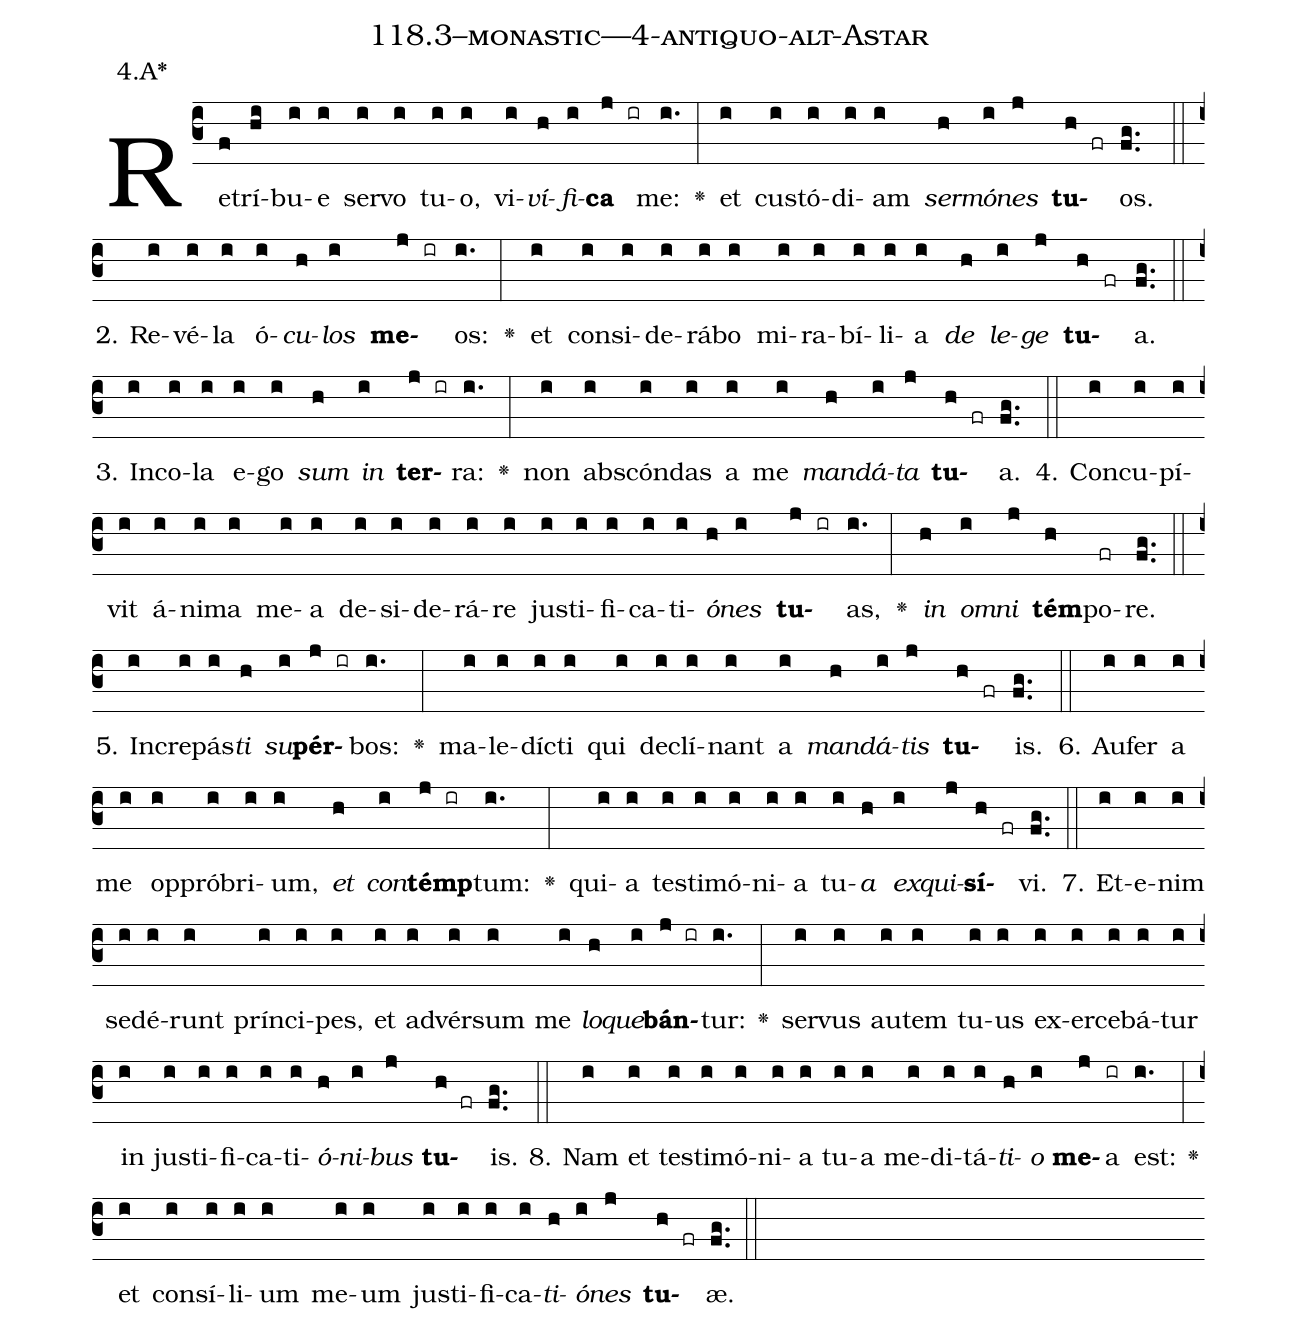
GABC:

name: 118.3--monastic---4-antiquo-alt-Astar;
annotation: 4.A*;
%%
(c3)Re(f)trí(hi)bu(i)e(i) ser(i)vo(i) tu(i)o,(i) vi(i)<i>ví</i>(h)<i>fi</i>(i)<b>ca</b>(j ir) me:(i.) <v>\greheightstar</v>(:) et(i) cus(i)tó(i)di(i)am(i) <i>ser</i>(h)<i>mó</i>(i)<i>nes</i>(j) <b>tu</b>(h fr)os.(fg..) (::)
2. Re(i)vé(i)la(i) ó(i)<i>cu</i>(h)<i>los</i>(i) <b>me</b>(j ir)os:(i.) <v>\greheightstar</v>(:) et(i) con(i)si(i)de(i)rá(i)bo(i) mi(i)ra(i)bí(i)li(i)a(i) <i>de</i>(h) <i>le</i>(i)<i>ge</i>(j) <b>tu</b>(h fr)a.(fg..) (::)
3. In(i)co(i)la(i) e(i)go(i) <i>sum</i>(h) <i>in</i>(i) <b>ter</b>(j ir)ra:(i.) <v>\greheightstar</v>(:) non(i) abs(i)cón(i)das(i) a(i) me(i) <i>man</i>(h)<i>dá</i>(i)<i>ta</i>(j) <b>tu</b>(h fr)a.(fg..) (::)
4. Con(i)cu(i)pí(i)vit(i) á(i)ni(i)ma(i) me(i)a(i) de(i)si(i)de(i)rá(i)re(i) jus(i)ti(i)fi(i)ca(i)ti(i)<i>ó</i>(h)<i>nes</i>(i) <b>tu</b>(j ir)as,(i.) <v>\greheightstar</v>(:) <i>in</i>(h) <i>om</i>(i)<i>ni</i>(j) <b>tém</b>(h)po(fr)re.(fg..) (::)
5. In(i)cre(i)pás(i)<i>ti</i>(h) <i>su</i>(i)<b>pér</b>(j ir)bos:(i.) <v>\greheightstar</v>(:) ma(i)le(i)díc(i)ti(i) qui(i) de(i)clí(i)nant(i) a(i) <i>man</i>(h)<i>dá</i>(i)<i>tis</i>(j) <b>tu</b>(h fr)is.(fg..) (::)
6. Au(i)fer(i) a(i) me(i) op(i)pró(i)bri(i)um,(i) <i>et</i>(h) <i>con</i>(i)<b>témp</b>(j ir)tum:(i.) <v>\greheightstar</v>(:) qui(i)a(i) tes(i)ti(i)mó(i)ni(i)a(i) tu(i)<i>a</i>(h) <i>ex</i>(i)<i>qui</i>(j)<b>sí</b>(h fr)vi.(fg..) (::)
7. Et(i)e(i)nim(i) se(i)dé(i)runt(i) prín(i)ci(i)pes,(i) et(i) ad(i)vér(i)sum(i) me(i) <i>lo</i>(h)<i>que</i>(i)<b>bán</b>(j ir)tur:(i.) <v>\greheightstar</v>(:) ser(i)vus(i) au(i)tem(i) tu(i)us(i) ex(i)er(i)ce(i)bá(i)tur(i) in(i) jus(i)ti(i)fi(i)ca(i)ti(i)<i>ó</i>(h)<i>ni</i>(i)<i>bus</i>(j) <b>tu</b>(h fr)is.(fg..) (::)
8. Nam(i) et(i) tes(i)ti(i)mó(i)ni(i)a(i) tu(i)a(i) me(i)di(i)tá(i)<i>ti</i>(h)<i>o</i>(i) <b>me</b>(j)a(ir) est:(i.) <v>\greheightstar</v>(:) et(i) con(i)sí(i)li(i)um(i) me(i)um(i) jus(i)ti(i)fi(i)ca(i)<i>ti</i>(h)<i>ó</i>(i)<i>nes</i>(j) <b>tu</b>(h fr)æ.(fg..) (::)
